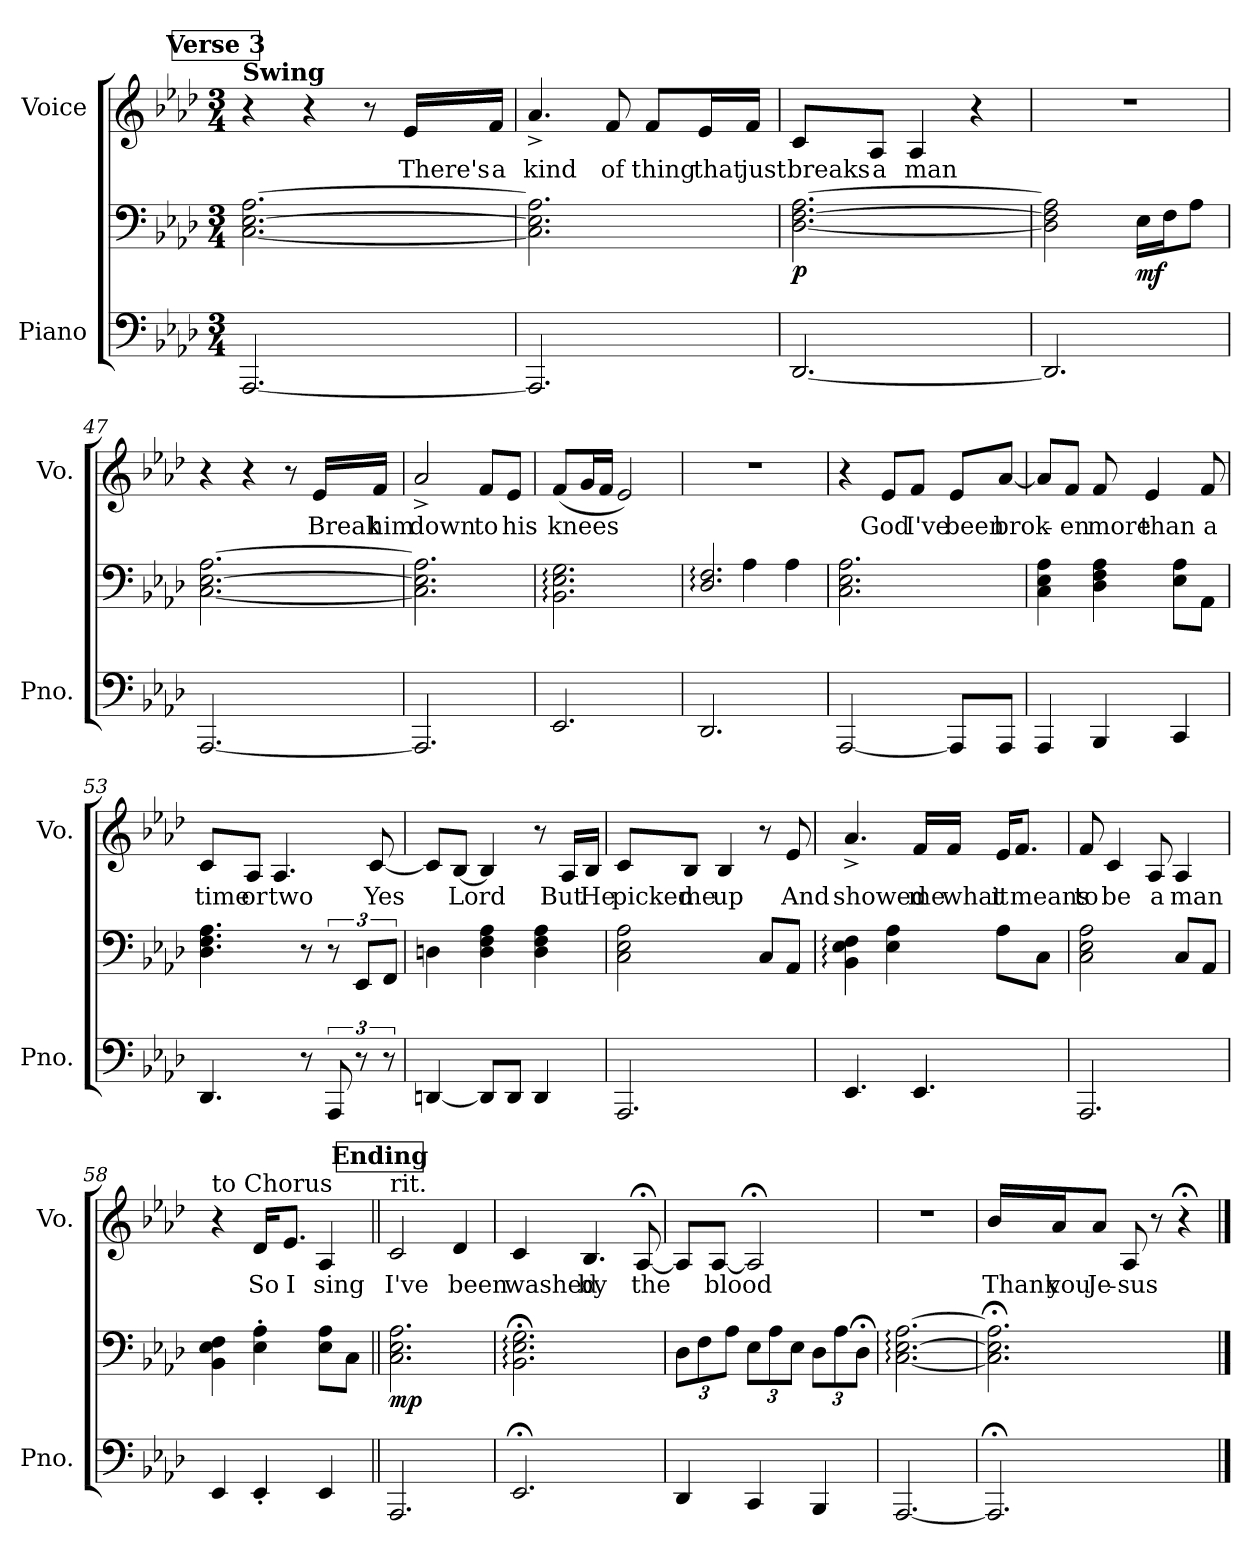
**kern	**kern	**dynam	**kern	**text
*part2	*part2	*part2	*part1	*part1
*staff3	*staff2	*staff2/3	*staff1	*staff1
*I"Piano	*	*	*I"Voice	*
*I'Pno.	*	*	*I'Vo.	*
*clefF4	*clefF4	*	*clefG2	*
*k[b-e-a-d-]	*k[b-e-a-d-]	*	*k[b-e-a-d-]	*
*M3/4	*M3/4	*	*M3/4	*
!!LO:REH:place=s1:a:B:fs=14:t=Verse 3
=43	=43	=43	=43	=43
!	!	!	!LO:TX:B:t=Swing	!
[2.AAA-/	[2.C\ [2.E-\ [2.A-\	.	4r	.
.	.	.	4r	.
.	.	.	8r	.
!	!	!	!	!LO:LY:b
.	.	.	16e-/LL	There's
!	!	!	!	!LO:LY:b
.	.	.	16f/JJ	a
!!LO:PB:g=z
=44	=44	=44	=44	=44
!	!	!	!	!LO:LY:b
2.AAA-/]	2.C\] 2.E-\] 2.A-\]	.	4.a-^/	kind
!	!	!	!	!LO:LY:b
.	.	.	8f/	of
!	!	!	!	!LO:LY:b
.	.	.	8f/L	thing
!	!	!	!	!LO:LY:b
.	.	.	16e-/L	that
!	!	!	!	!LO:LY:b
.	.	.	16f/JJ	just
=45	=45	=45	=45	=45
!	!	!LO:DY:b	!	!LO:LY:b
[2.DD-/	[2.D-\ [2.F\ [2.A-\	p	8c/L	breaks
!	!	!	!	!LO:LY:b
.	.	.	8A-/J	a
!	!	!	!	!LO:LY:b
.	.	.	4A-/	man
.	.	.	4r	.
=46	=46	=46	=46	=46
2.DD-/]	2D-\] 2F\] 2A-\]	.	2.r	.
!	!	!LO:DY:b	!	!
.	16E-\LL	mf	.	.
.	16F\J	.	.	.
.	8A-\J	.	.	.
=47	=47	=47	=47	=47
[2.AAA-/	[2.C\ [2.E-\ [2.A-\	.	4r	.
.	.	.	4r	.
.	.	.	8r	.
!	!	!	!	!LO:LY:b
.	.	.	16e-/LL	Break
!	!	!	!	!LO:LY:b
.	.	.	16f/JJ	him
=48	=48	=48	=48	=48
!	!	!	!	!LO:LY:b
2.AAA-/]	2.C\] 2.E-\] 2.A-\]	.	2a-^/	down
!	!	!	!	!LO:LY:b
.	.	.	8f/L	to
!	!	!	!	!LO:LY:b
.	.	.	8e-/J	his
!!LO:LB:g=z
=49	=49	=49	=49	=49
!	!	!	!	!LO:LY:b
2.EE-/	2.BB-\: 2.E-\: 2.G\:	.	(<8f/L	knees
.	.	.	16g/L	.
.	.	.	16f/JJ	.
.	.	.	2e-/)	.
=50	=50	=50	=50	=50
*	*^	*	*	*
2.DD-/	2.D-/: 2.F/:	4ryy	.	2.r	.
.	.	4A-\	.	.	.
.	.	4A-\	.	.	.
*	*v	*v	*	*	*
=51	=51	=51	=51	=51
[2AAA-/	2.C\ 2.E-\ 2.A-\	.	4r	.
!	!	!	!	!LO:LY:b
.	.	.	8e-/L	God
!	!	!	!	!LO:LY:b
.	.	.	8f/J	I've
!	!	!	!	!LO:LY:b
8AAA-/L]	.	.	8e-/L	been
!	!	!	!	!LO:LY:b
8AAA-/J	.	.	[8a-/J	brok-
=52	=52	=52	=52	=52
4AAA-/	4C\ 4E-\ 4A-\	.	8a-/L]	.
!	!	!	!	!LO:LY:b
.	.	.	8f/J	-en
!	!	!	!	!LO:LY:b
4BBB-/	4D-\ 4F\ 4A-\	.	8f/	more
!	!	!	!	!LO:LY:b
.	.	.	4e-/	than
4CC/	8E-\ 8A-\L	.	.	.
!	!	!	!	!LO:LY:b
.	8AA-\J	.	8f/	a
=53	=53	=53	=53	=53
!	!	!	!	!LO:LY:b
4.DD-/	4.D-\ 4.F\ 4.A-\	.	8c/L	time
!	!	!	!	!LO:LY:b
.	.	.	8A-/J	or
!	!	!	!	!LO:LY:b
.	.	.	4.A-/	two
8r	8r	.	.	.
12AAA-/	12r	.	.	.
12r	12EE-/L	.	.	.
!	!	!	!	!LO:LY:b
.	.	.	[8c/	Yes
12r	12FF/J	.	.	.
!!LO:LB:g=z
=54	=54	=54	=54	=54
[4DDn/	4Dn\	.	8c/L]	.
!	!	!	!	!LO:LY:b
.	.	.	[8B-/J	Lord
8DD/L]	4D\ 4F\ 4A-\	.	4B-/]	.
8DD/J	.	.	.	.
4DD/	4D\ 4F\ 4A-\	.	8r	.
!	!	!	!	!LO:LY:b
.	.	.	16A-/LL	But
!	!	!	!	!LO:LY:b
.	.	.	16B-/JJ	He
=55	=55	=55	=55	=55
!	!	!	!	!LO:LY:b
2.AAA-/	2C\ 2E-\ 2A-\	.	8c/L	picked
!	!	!	!	!LO:LY:b
.	.	.	8B-/J	me
!	!	!	!	!LO:LY:b
.	.	.	4B-/	up
.	8C/L	.	8r	.
!	!	!	!	!LO:LY:b
.	8AA-/J	.	8e-/	And
=56	=56	=56	=56	=56
!	!	!	!	!LO:LY:b
4.EE-/	4BB-\: 4E-\: 4F\:	.	4.a-^/	showed
.	4E-\ 4A-\	.	.	.
!	!	!	!	!LO:LY:b
4.EE-/	.	.	16f/LL	me
!	!	!	!	!LO:LY:b
.	.	.	16f/JJ	what
!	!	!	!	!LO:LY:b
.	8A-\L	.	16e-/KL	it
!	!	!	!	!LO:LY:b
.	.	.	8.f/J	means
.	8C\J	.	.	.
=57	=57	=57	=57	=57
!	!	!	!	!LO:LY:b
2.AAA-/	2C\ 2E-\ 2A-\	.	8f/	to
!	!	!	!	!LO:LY:b
.	.	.	4c/	be
!	!	!	!	!LO:LY:b
.	.	.	8A-/	a
!	!	!	!	!LO:LY:b
.	8C/L	.	4A-/	man
.	8AA-/J	.	.	.
!!LO:PB:g=z
=58	=58	=58	=58	=58
!	!	!	!LO:TX:t=to Chorus	!
4EE-/	4BB-\ 4E-\ 4F\	.	4r	.
!	!	!	!	!LO:LY:b
4EE-'/	4E-\' 4A-\'	.	16d-/KL	So
!	!	!	!	!LO:LY:b
.	.	.	8.e-/J	I
!	!	!	!	!LO:LY:b
4EE-/	8E-\ 8A-\L	.	4A-/	sing
.	8C\J	.	.	.
!!LO:LB:g=z
!!LO:REH:place=s1:a:B:fs=14:t=Ending
=1||	=1||	=1||	=1||	=1||
!	!	!	!LO:TX:t=rit.	!
!	!	!LO:DY:b	!	!LO:LY:b
2.AAA-/	2.C\ 2.E-\ 2.A-\	mp	2c/	I've
!	!	!	!	!LO:LY:b
.	.	.	4d-/	been
=2	=2	=2	=2	=2
!	!	!	!	!LO:LY:b
2.EE-;</	2.BB-\;<: 2.E-\;<: 2.G\;<:	.	4c/	washed
!	!	!	!	!LO:LY:b
.	.	.	4.B-/	by
!	!	!	!	!LO:LY:b
.	.	.	[8A-;</	the
=3	=3	=3	=3	=3
*	*Xbrackettup	*	*	*
4DD-/	12D-\L	.	8A-/L]	.
.	12F\	.	.	.
!	!	!	!	!LO:LY:b
.	.	.	[8A-/J	blood
.	12A-\J	.	.	.
4CC/	12E-\L	.	2A-;</]	.
.	12A-\	.	.	.
.	12E-\J	.	.	.
4BBB-/	12D-\L	.	.	.
.	12A-\	.	.	.
.	12D-;<\J	.	.	.
=4	=4	=4	=4	=4
[2.AAA-/	[2.C\: [2.E-\: [2.A-\:	.	2.r	.
=5	=5	=5	=5	=5
!	!	!	!	!LO:LY:b
2.AAA-;</]	2.C\];< 2.E-\];< 2.A-\];<	.	16b-!/LL	Thank
!	!	!	!	!LO:LY:b
.	.	.	16a-!/J	you
!	!	!	!	!LO:LY:b
.	.	.	8a-!/J	Je-
!	!	!	!	!LO:LY:b
.	.	.	8A-!/	-sus
.	.	.	8r	.
.	.	.	4r;<	.
==	==	==	==	==
*-	*-	*-	*-	*-
